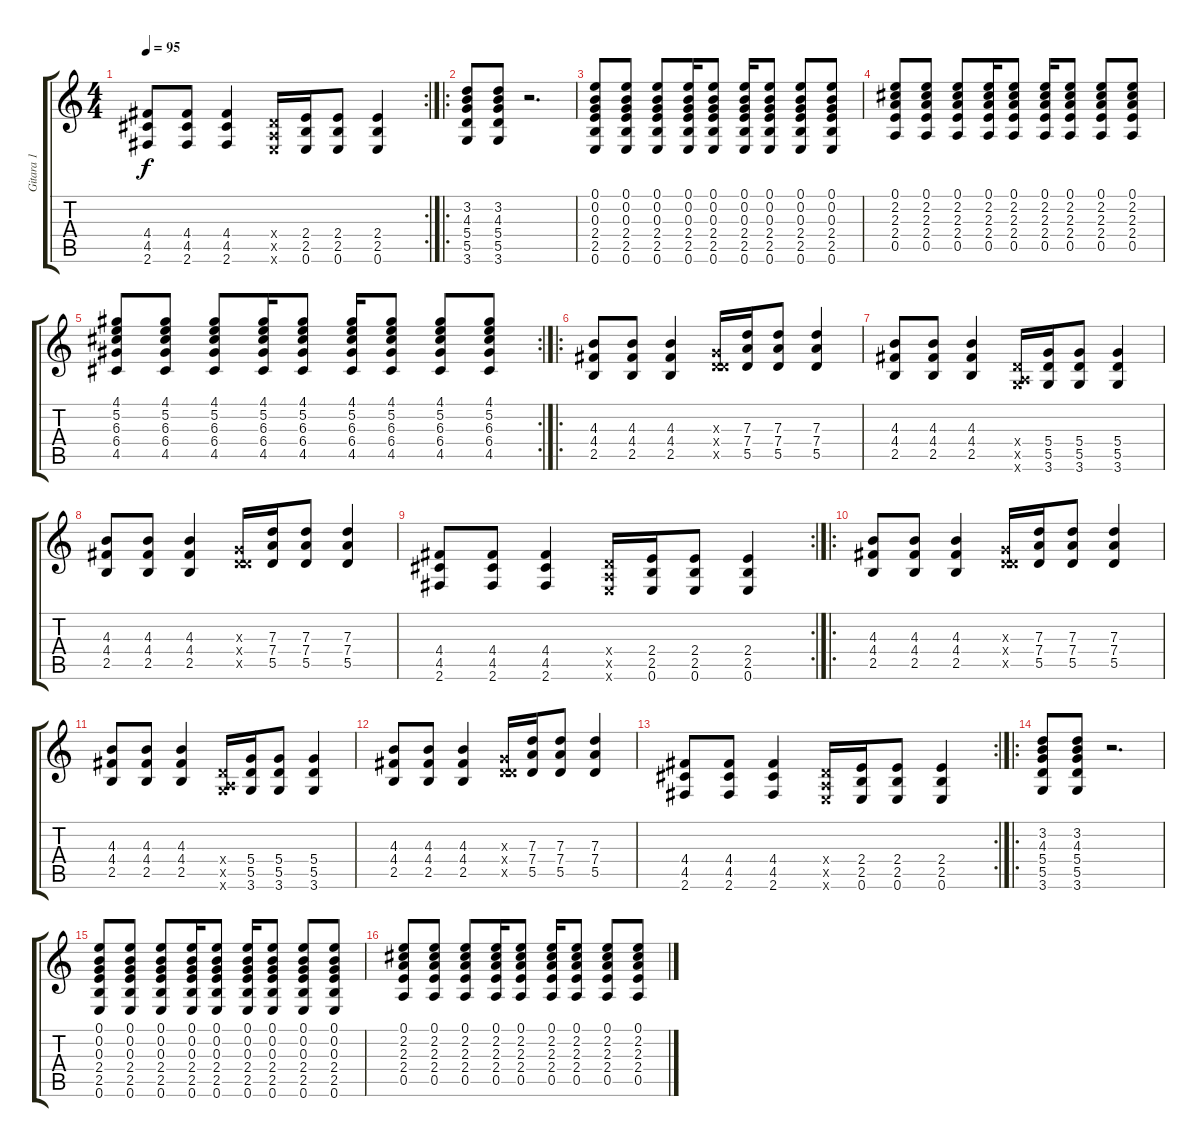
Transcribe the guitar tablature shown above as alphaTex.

\track ("Gitara 1" "Gitara 1") {instrument electricguitarclean}
\staff {score tabs}
\tuning (E4 B3 G3 D3 A2 E2) {hide}
\rc 2
\ts (4 4)
\tempo 95
\clef g2
\ks c
(4.4 4.5 2.6).8{dy f} (4.4 4.5 2.6).8 (4.4 4.5 2.6).4 (0.4{x} 0.5{x} 0.6{x}).16 (2.4 2.5 0.6).16 (2.4 2.5 0.6).8 (2.4 2.5 0.6).4 |
\ro
(3.2 4.3 5.4 5.5 3.6).8 (3.2 4.3 5.4 5.5 3.6).8 r.2{d} |
(0.1 0.2 0.3 2.4 2.5 0.6).8 (0.1 0.2 0.3 2.4 2.5 0.6).8 (0.1 0.2 0.3 2.4 2.5 0.6).8 (0.1 0.2 0.3 2.4 2.5 0.6).16 (0.1 0.2 0.3 2.4 2.5 0.6).8 (0.1 0.2 0.3 2.4 2.5 0.6).16 (0.1 0.2 0.3 2.4 2.5 0.6).8 (0.1 0.2 0.3 2.4 2.5 0.6).8 (0.1 0.2 0.3 2.4 2.5 0.6).8 |
(0.1 2.2 2.3 2.4 0.5).8 (0.1 2.2 2.3 2.4 0.5).8 (0.1 2.2 2.3 2.4 0.5).8 (0.1 2.2 2.3 2.4 0.5).16 (0.1 2.2 2.3 2.4 0.5).8 (0.1 2.2 2.3 2.4 0.5).16 (0.1 2.2 2.3 2.4 0.5).8 (0.1 2.2 2.3 2.4 0.5).8 (0.1 2.2 2.3 2.4 0.5).8 |
\rc 2
(4.1 5.2 6.3 6.4 4.5).8 (4.1 5.2 6.3 6.4 4.5).8 (4.1 5.2 6.3 6.4 4.5).8 (4.1 5.2 6.3 6.4 4.5).16 (4.1 5.2 6.3 6.4 4.5).8 (4.1 5.2 6.3 6.4 4.5).16 (4.1 5.2 6.3 6.4 4.5).8 (4.1 5.2 6.3 6.4 4.5).8 (4.1 5.2 6.3 6.4 4.5).8 |
\ro
(4.3 4.4 2.5).8 (4.3 4.4 2.5).8 (4.3 4.4 2.5).4 (0.3{x} 0.4{x} 5.5{x}).16 (7.3 7.4 5.5).16 (7.3 7.4 5.5).8 (7.3 7.4 5.5).4 |
(4.3 4.4 2.5).8 (4.3 4.4 2.5).8 (4.3 4.4 2.5).4 (0.4{x} 0.5{x} 3.6{x}).16 (5.4 5.5 3.6).16 (5.4 5.5 3.6).8 (5.4 5.5 3.6).4 |
(4.3 4.4 2.5).8 (4.3 4.4 2.5).8 (4.3 4.4 2.5).4 (0.3{x} 0.4{x} 5.5{x}).16 (7.3 7.4 5.5).16 (7.3 7.4 5.5).8 (7.3 7.4 5.5).4 |
\rc 2
(4.4 4.5 2.6).8 (4.4 4.5 2.6).8 (4.4 4.5 2.6).4 (0.4{x} 0.5{x} 0.6{x}).16 (2.4 2.5 0.6).16 (2.4 2.5 0.6).8 (2.4 2.5 0.6).4 |
\ro
(4.3 4.4 2.5).8 (4.3 4.4 2.5).8 (4.3 4.4 2.5).4 (0.3{x} 0.4{x} 5.5{x}).16 (7.3 7.4 5.5).16 (7.3 7.4 5.5).8 (7.3 7.4 5.5).4 |
(4.3 4.4 2.5).8 (4.3 4.4 2.5).8 (4.3 4.4 2.5).4 (0.4{x} 0.5{x} 3.6{x}).16 (5.4 5.5 3.6).16 (5.4 5.5 3.6).8 (5.4 5.5 3.6).4 |
(4.3 4.4 2.5).8 (4.3 4.4 2.5).8 (4.3 4.4 2.5).4 (0.3{x} 0.4{x} 5.5{x}).16 (7.3 7.4 5.5).16 (7.3 7.4 5.5).8 (7.3 7.4 5.5).4 |
\rc 2
(4.4 4.5 2.6).8 (4.4 4.5 2.6).8 (4.4 4.5 2.6).4 (0.4{x} 0.5{x} 0.6{x}).16 (2.4 2.5 0.6).16 (2.4 2.5 0.6).8 (2.4 2.5 0.6).4 |
\ro
(3.2 4.3 5.4 5.5 3.6).8 (3.2 4.3 5.4 5.5 3.6).8 r.2{d} |
(0.1 0.2 0.3 2.4 2.5 0.6).8 (0.1 0.2 0.3 2.4 2.5 0.6).8 (0.1 0.2 0.3 2.4 2.5 0.6).8 (0.1 0.2 0.3 2.4 2.5 0.6).16 (0.1 0.2 0.3 2.4 2.5 0.6).8 (0.1 0.2 0.3 2.4 2.5 0.6).16 (0.1 0.2 0.3 2.4 2.5 0.6).8 (0.1 0.2 0.3 2.4 2.5 0.6).8 (0.1 0.2 0.3 2.4 2.5 0.6).8 |
(0.1 2.2 2.3 2.4 0.5).8 (0.1 2.2 2.3 2.4 0.5).8 (0.1 2.2 2.3 2.4 0.5).8 (0.1 2.2 2.3 2.4 0.5).16 (0.1 2.2 2.3 2.4 0.5).8 (0.1 2.2 2.3 2.4 0.5).16 (0.1 2.2 2.3 2.4 0.5).8 (0.1 2.2 2.3 2.4 0.5).8 (0.1 2.2 2.3 2.4 0.5).8
